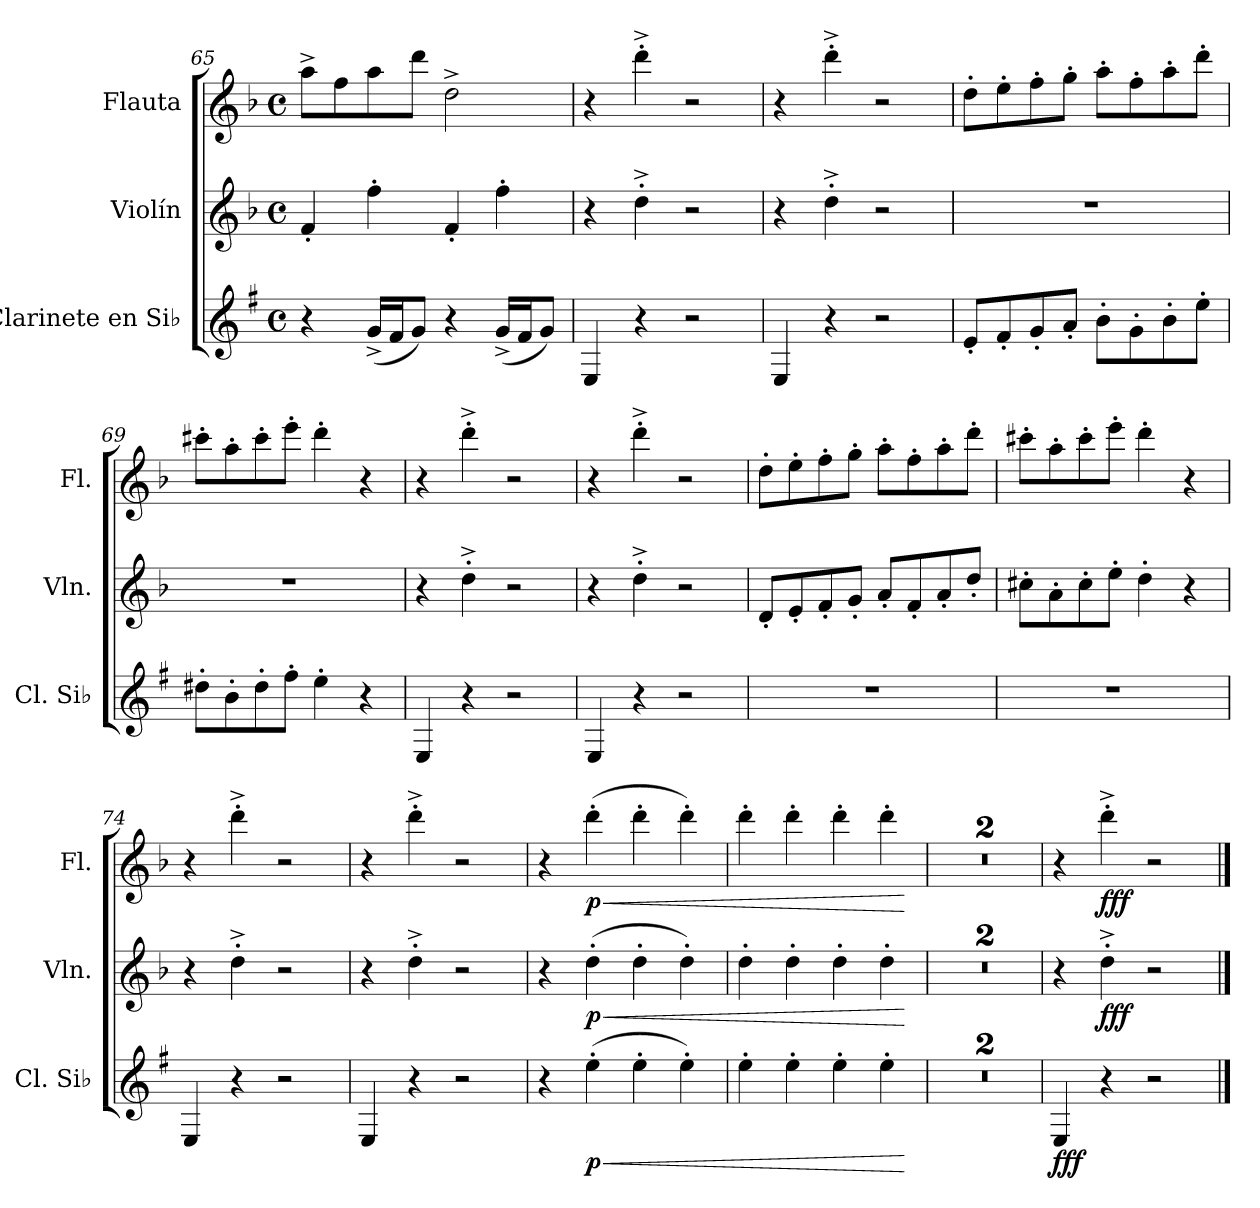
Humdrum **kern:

**kern	**dynam	**kern	**dynam	**kern	**dynam
*part3	*part3	*part2	*part2	*part1	*part1
*staff3	*staff3	*staff2	*staff2	*staff1	*staff1
*I"Clarinete en Si♭	*	*I"Violín	*	*I"Flauta	*
*I'Cl. Si♭	*	*I'Vln.	*	*I'Fl.	*
*clefG2	*	*clefG2	*	*clefG2	*
*ITrd1c2	*	*	*	*	*
*k[b-]	*	*k[b-]	*	*k[b-]	*
*M4/4	*	*M4/4	*	*M4/4	*
*met(c)	*	*met(c)	*	*met(c)	*
=65	=65	=65	=65	=65	=65
4r	.	4f'/	.	8aa^\L	.
.	.	.	.	8ff\	.
(16f^/LL	.	4ff'\	.	8aa\	.
16e/J	.	.	.	.	.
8f/J)	.	.	.	8ddd\J	.
4r	.	4f'/	.	2dd^\	.
(16f^/LL	.	4ff'\	.	.	.
16e/J	.	.	.	.	.
8f/J)	.	.	.	.	.
!!LO:LB:g=z
=66	=66	=66	=66	=66	=66
4D/	.	4r	.	4r	.
4r	.	4dd'^\	.	4ddd'^\	.
2r	.	2r	.	2r	.
=67	=67	=67	=67	=67	=67
4D/	.	4r	.	4r	.
4r	.	4dd'^\	.	4ddd'^\	.
2r	.	2r	.	2r	.
=68	=68	=68	=68	=68	=68
8d'/L	.	1r	.	8dd'\L	.
8e'/	.	.	.	8ee'\	.
8f'/	.	.	.	8ff'\	.
8g'/J	.	.	.	8gg'\J	.
8a'\L	.	.	.	8aa'\L	.
8f'\	.	.	.	8ff'\	.
8a'\	.	.	.	8aa'\	.
8dd'\J	.	.	.	8ddd'\J	.
=69	=69	=69	=69	=69	=69
8cc#X'\L	.	1r	.	8ccc#X'\L	.
8a'\	.	.	.	8aa'\	.
8cc#'\	.	.	.	8ccc#'\	.
8ee'\J	.	.	.	8eee'\J	.
4dd'\	.	.	.	4ddd'\	.
4r	.	.	.	4r	.
=70	=70	=70	=70	=70	=70
4D/	.	4r	.	4r	.
4r	.	4dd'^\	.	4ddd'^\	.
2r	.	2r	.	2r	.
=71	=71	=71	=71	=71	=71
4D/	.	4r	.	4r	.
4r	.	4dd'^\	.	4ddd'^\	.
2r	.	2r	.	2r	.
!!LO:LB:g=z
=72	=72	=72	=72	=72	=72
1r	.	8d'/L	.	8dd'\L	.
.	.	8e'/	.	8ee'\	.
.	.	8f'/	.	8ff'\	.
.	.	8g'/J	.	8gg'\J	.
.	.	8a'/L	.	8aa'\L	.
.	.	8f'/	.	8ff'\	.
.	.	8a'/	.	8aa'\	.
.	.	8dd'/J	.	8ddd'\J	.
=73	=73	=73	=73	=73	=73
1r	.	8cc#X'\L	.	8ccc#X'\L	.
.	.	8a'\	.	8aa'\	.
.	.	8cc#'\	.	8ccc#'\	.
.	.	8ee'\J	.	8eee'\J	.
.	.	4dd'\	.	4ddd'\	.
.	.	4r	.	4r	.
=74	=74	=74	=74	=74	=74
4D/	.	4r	.	4r	.
4r	.	4dd'^\	.	4ddd'^\	.
2r	.	2r	.	2r	.
=75	=75	=75	=75	=75	=75
4D/	.	4r	.	4r	.
4r	.	4dd'^\	.	4ddd'^\	.
2r	.	2r	.	2r	.
=76	=76	=76	=76	=76	=76
*8va	*	*	*	*	*
4r	.	4r	.	4r	.
!	!LO:HP:b	!	!LO:HP:b	!	!LO:HP:b
!	!LO:DY:n=1:b	!	!LO:DY:n=1:b	!	!LO:DY:n=1:b
(4ddd'\	< p	(4dd'\	< p	(4ddd'\	< p
4ddd'\	.	4dd'\	.	4ddd'\	.
4ddd'\)	.	4dd'\)	.	4ddd'\)	.
=77	=77	=77	=77	=77	=77
4ddd'\	.	4dd'\	.	4ddd'\	.
4ddd'\	.	4dd'\	.	4ddd'\	.
4ddd'\	.	4dd'\	.	4ddd'\	.
4ddd'\	.	4dd'\	.	4ddd'\	.
.	[	.	[	.	[
=78	=78	=78	=78	=78	=78
*X8va	*	*	*	*	*
1r	.	1r	.	1r	.
=79	=79	=79	=79	=79	=79
1r	.	1r	.	1r	.
!!LO:LB:g=z
=80	=80	=80	=80	=80	=80
!	!LO:DY:b	!	!	!	!
4D/	fff	4r	.	4r	.
!	!	!	!LO:DY:b	!	!LO:DY:b
4r	.	4dd'^\	fff	4ddd'^\	fff
2r	.	2r	.	2r	.
==	==	==	==	==	==
*-	*-	*-	*-	*-	*-
